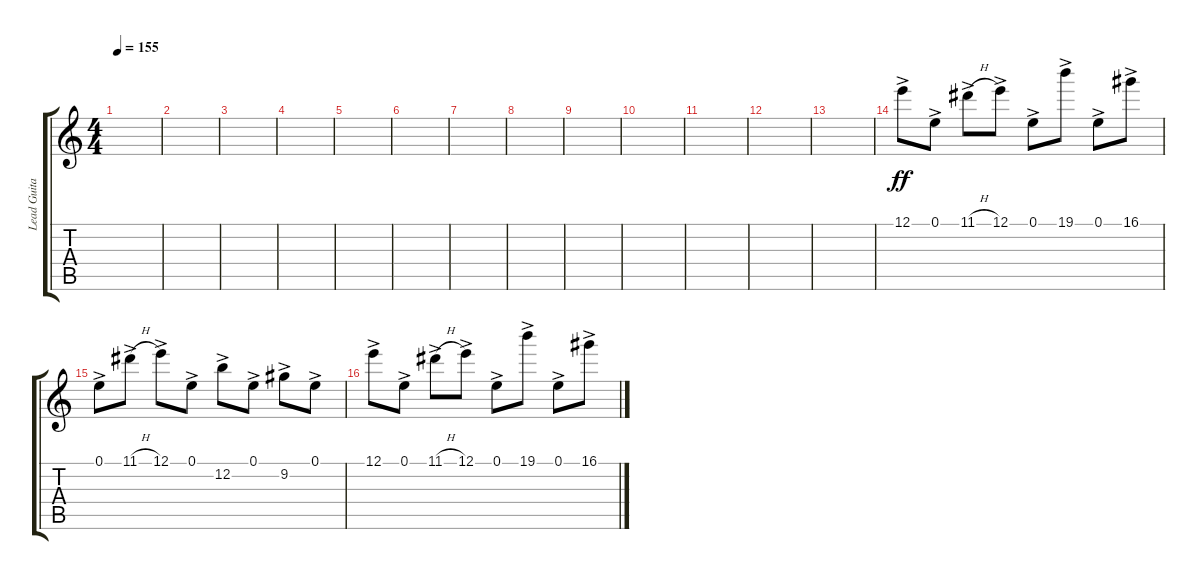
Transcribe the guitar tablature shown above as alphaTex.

\track ("Lead Guitar" "Lead Guita") {instrument overdrivenguitar}
\staff {score tabs}
\tuning (E4 B3 G3 D3 A2 E2) {hide}
\ts (4 4)
\tempo 155
\clef g2
\ks c
|
|
|
|
|
|
|
|
|
|
|
|
|
12.1{ac}.8{dy ff} 0.1{ac}.8 11.1{h ac}.8 12.1{ac}.8 0.1{ac}.8 19.1{ac}.8 0.1{ac}.8 16.1{ac}.8 |
0.1{ac}.8 11.1{h ac}.8 12.1{ac}.8 0.1{ac}.8 12.2{ac}.8 0.1{ac}.8 9.2{ac}.8 0.1{ac}.8 |
12.1{ac}.8 0.1{ac}.8 11.1{h ac}.8 12.1{ac}.8 0.1{ac}.8 19.1{ac}.8 0.1{ac}.8 16.1{ac}.8
